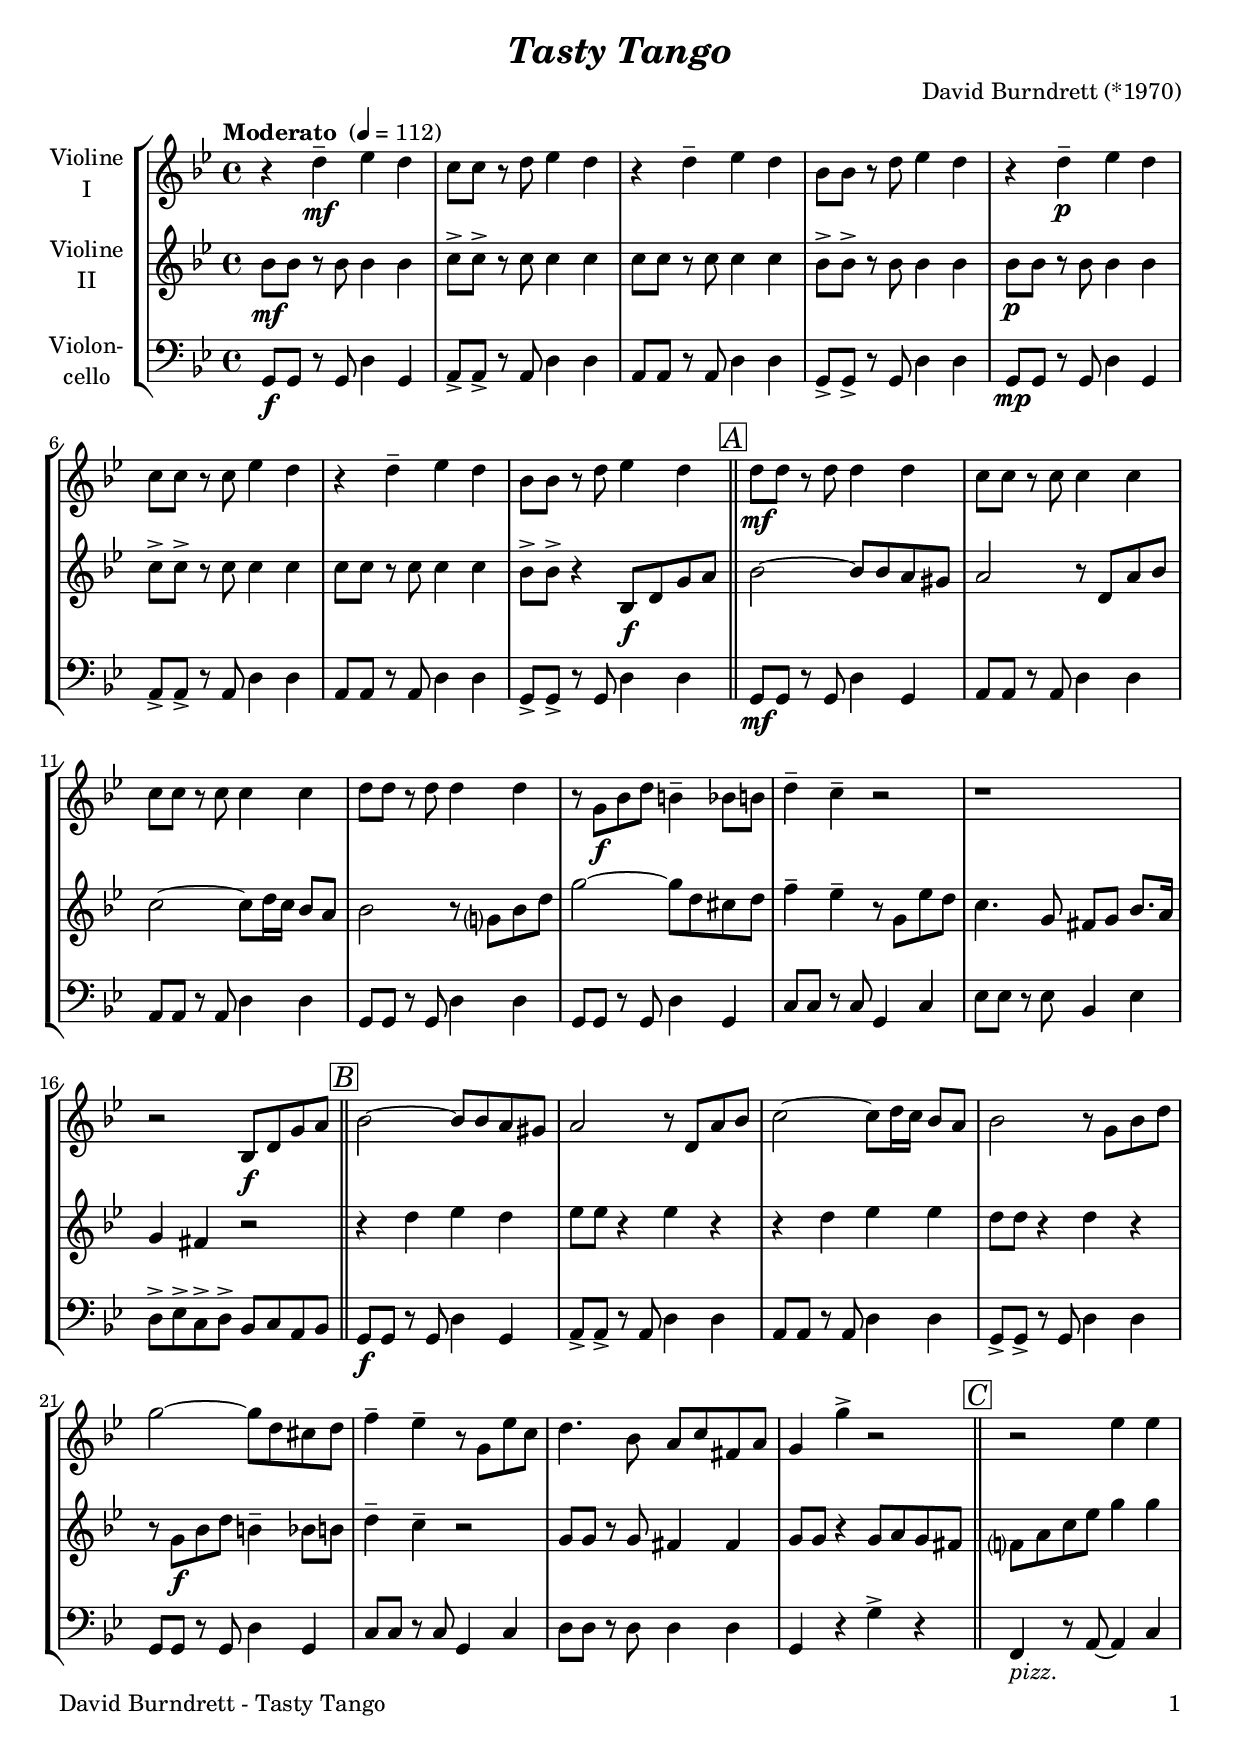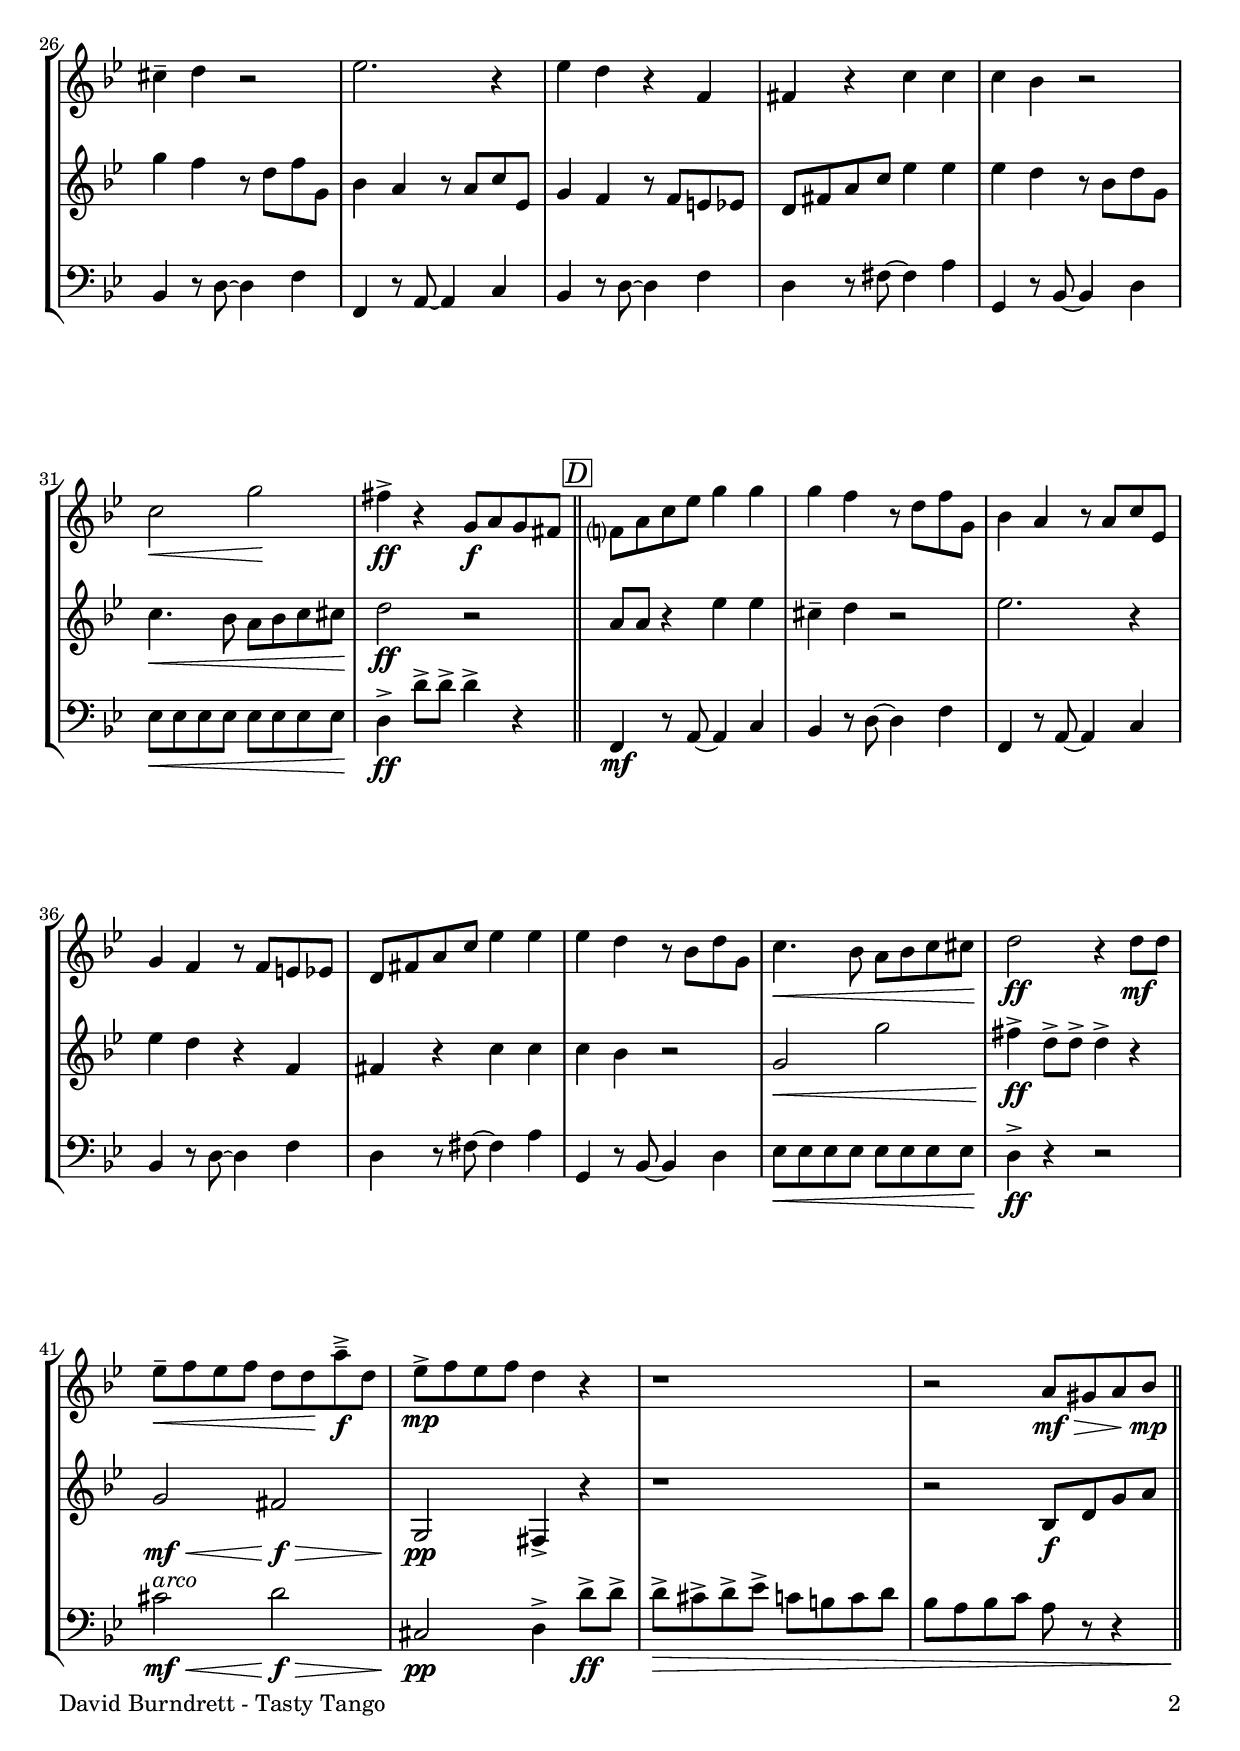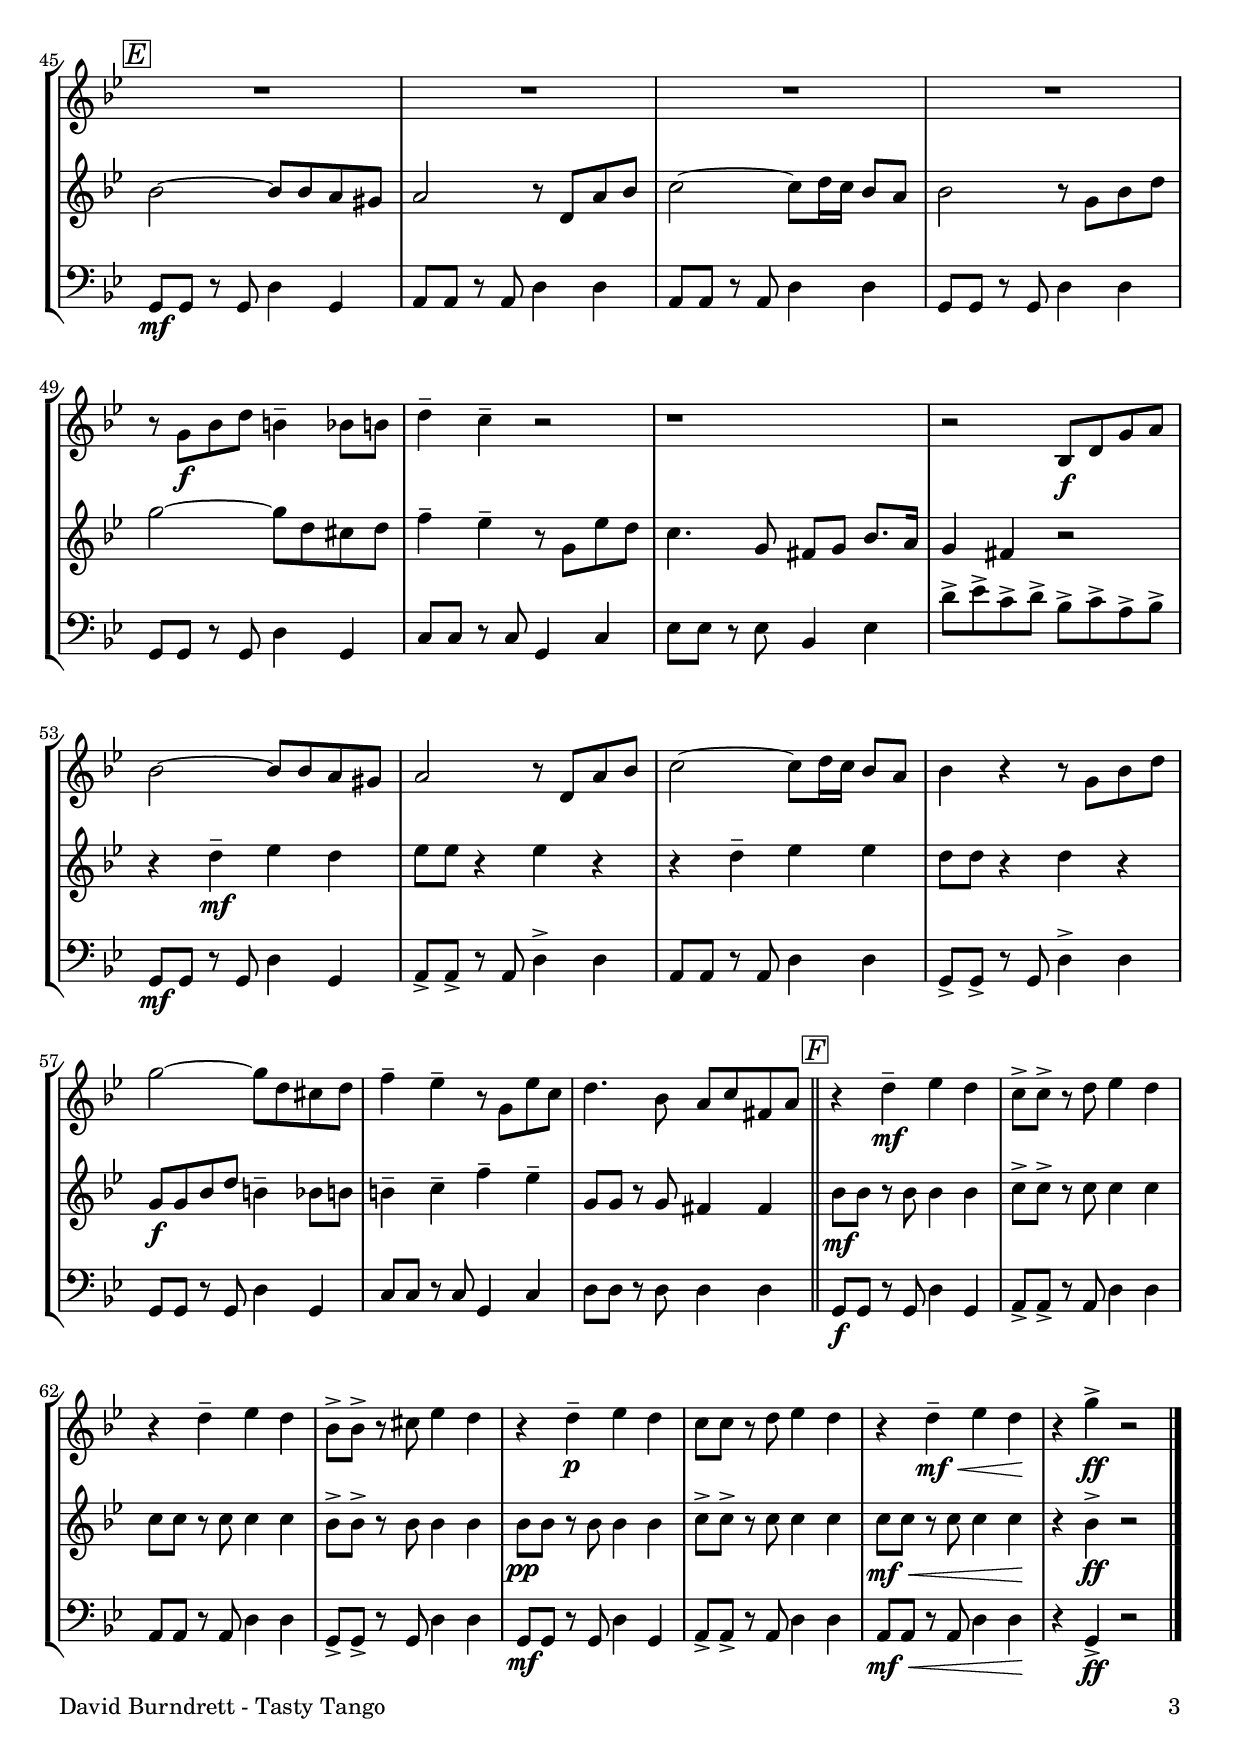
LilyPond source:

\version "2.20.2"
\include "deutsch.ly"

#(set-global-staff-size 20)

\header {
  title     = \markup \bold \italic "Tasty Tango"
  composer  = "David Burndrett (*1970)"
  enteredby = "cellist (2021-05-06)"
}

voiceconsts = {
 \key g \major
 \time 4/4
 \clef "treble"
% \numericTimeSignature
 \compressEmptyMeasures
 \tempo "Moderato " 4=112
}

mivl = "violin"
mivc = "cello"

boxa = { \bar "||" \mark \markup \box \italic "A" }
boxb = { \bar "||" \mark \markup \box \italic "B" }
boxc = { \bar "||" \mark \markup \box \italic "C" }
boxd = { \bar "||" \mark \markup \box \italic "D" }
boxe = { \bar "||" \mark \markup \box \italic "E" }
boxf = { \bar "||" \mark \markup \box \italic "F" }

arco = \markup \italic "arco"
pizz = \markup \italic "pizz."

va = \relative c'' {
  \voiceconsts

  r4 h--\mf c h
  a8 a r h c4 h
  r h-- c h
  g8 g r h c4 h

  r h--\p c h
  a8 a r a c4 h
  r h-- c h
  g8 g r h c4 h \boxa
  
  h8\mf h r h h4 h
  a8 a r a a4 a
  a8 a r a a4 a
  h8 h r h h4 h
  r8 e,\f g h gis4-- g8 gis

  h4-- a-- r2
  r1
  r2 g,8\f h e fis \boxb
  g2~ g8 g fis eis
  fis2 r8 h, fis' g
  a2~ a8 h16 a g8 fis

  g2 r8 e g h
  e2~ e8 h ais h
  d4-- c-- r8 e, c' a
  h4. g8 fis a dis, fis
  e4 e'-> r2 \boxc

  r c4 c
  ais-- h r2
  c2. r4
  c h r d,
  dis r a' a
  a g r2
  a2\< e'\!

  dis4->\ff r e,8\f fis e dis \boxd
  d? fis a c e4 e
  e d r8 h d e,
  g4 fis r8 fis a c,
  e4 d r8 d cis c

  h dis fis a c4 c
  c h r8 g h e,
  a4.\< g8 fis g a ais\!
  h2\ff r4 h8\mf h

  c--\< d c d h h\! fis'--->\f h,
  c->\mp d c d h4 r
  r1
  r2 fis8\mf\> eis fis g\!\mp \boxe

  R1*4
  r8 e\f g h gis4-- g8 gis
  h4-- a-- r2
  r1
  r2 g,8\f h e fis
  g2~ g8 g fis eis

  fis2 r8 h, fis' g
  a2~ a8 h16 a g8 fis
  g4 r r8 e g h
  e2~ e8 h ais h
  d4-- c-- r8 e, c' a

  h4. g8 fis a dis, fis \boxf
  r4 h--\mf c h
  a8-> a-> r h c4 h
  r h-- c h

  g8-> g-> r ais c4 h
  r h--\p c h
  a8 a r h c4 h
  r h--\mf\< c h\!
  r e->\ff r2 \bar "|."
}

vb = \relative c'' {
  \voiceconsts

  g8\mf g r g g4 g
  a8-> a-> r a a4 a
  a8 a r a a4 a
  g8-> g-> r g g4 g

  g8\p g r g g4 g
  a8-> a-> r a a4 a
  a8 a r a a4 a
  g8-> g-> r4 g,8\f h e fis \boxa

  g2~ g8 g fis eis
  fis2 r8 h, fis' g
  a2~ a8 h16 a g8 fis
  g2 r8 e? g h

  e2~ e8 h ais h
  d4-- c-- r8 e, c' h
  a4. e8 dis e g8. fis16
  e4 dis r2 \boxb

  r4 h' c h
  c8 c r4 c r
  r h c c
  h8 h r4 h r

  r8 e,\f g h gis4-- g8 gis
  h4-- a-- r2
  e8 e r e dis4 dis
  e8 e r4 e8 fis e dis \boxc

  d? fis a c e4 e
  e d r8 h d e,
  g4 fis r8 fis a c,
  e4 d r8 d cis c

  h dis fis a c4 c
  c h r8 g h e,
  a4.\< g8 fis g a ais\!
  h2\ff r \boxd

  fis8 fis r4 c' c
  ais-- h r2
  c2. r4
  c h r d,
  dis r a' a
  a g r2

  e\< e'
  dis4->\!\ff h8-> h-> h4-> r
  e,2\mf\< dis\!\f\>
  e,\!\pp dis4-> r
  r1

  r2 g8\f h e fis \boxe
  g2~ g8 g fis eis
  fis2 r8 h, fis' g
  a2~ a8 h16 a g8 fis
  g2 r8 e g h

  e2~ e8 h ais h
  d4-- c-- r8 e, c' h
  a4. e8 dis e g8. fis16
  e4 dis r2
  r4 h'--\mf c h

  c8 c r4 c r
  r h-- c c
  h8 h r4 h r
  e,8\f e g h gis4-- g8 gis
  gis4-- a-- d-- c--

  e,8 e r e dis4 dis \boxf
  g8\mf g r g g4 g
  a8-> a-> r a a4 a
  a8 a r a a4 a

  g8-> g-> r g g4 g
  g8\pp g r g g4 g
  a8-> a-> r a a4 a
  a8\mf\< a r a a4 a\!
  r g->\ff r2 \bar "|."
}

vc = \relative c, {
  \voiceconsts
  \clef "bass"
  
  e8\f e r e h'4 e,
  fis8-> fis-> r fis h4 h
  fis8 fis r fis h4 h
  e,8-> e-> r e h'4 h

  e,8\mp e r e h'4 e,
  fis8-> fis-> r fis h4 h
  fis8 fis r fis h4 h
  e,8-> e-> r e h'4 h \boxa

  e,8\mf e r e h'4 e,
  fis8 fis r fis h4 h
  fis8 fis r fis h4 h
  e,8 e r e h'4 h

  e,8 e r e h'4 e,
  a8 a r a e4 a
  c8 c r c g4 c
  h8-> c-> a-> h-> g a fis g \boxb

  e8\f e r e h'4 e,
  fis8-> fis-> r fis h4 h
  fis8 fis r fis h4 h
  e,8-> e-> r e h'4 h

  e,8 e r e h'4 e,
  a8 a r a e4 a
  h8 h r h h4 h
  e, r e'-> r \boxc

  d,_\pizz r8 fis~ fis4 a
  g r8 h~ h4 d
  d, r8 fis~ fis4 a
  g r8 h~ h4 d

  h r8 dis~ dis4 fis
  e, r8 g~ g4 h
  c8\< c c c c c c c\!
  h4->\ff h'8-> h-> h4-> r \boxd

  d,,4\mf r8 fis~ fis4 a
  g r8 h~ h4 d
  d, r8 fis~ fis4 a
  g r8 h~ h4 d
  h r8 dis~ dis4 fis

  e, r8 g~ g4 h
  c8\< c c c c c c c\!
  h4->\ff r r2
  ais'2^\arco\mf\< h\!\f\>
  ais,\!\pp h4-> h'8->\ff h->

  h->\> ais-> h-> c-> a gis a h
  g fis g a fis r r4 \boxe
  e,8\!\mf e r e h'4 e,
  fis8 fis r fis h4 h

  fis8 fis r fis h4 h
  e,8 e r e h'4 h
  e,8 e r e h'4 e,
  a8 a r a e4 a
  c8 c r c g4 c

  h'8-> c-> a-> h-> g-> a-> fis-> g->
  e,\mf e r e h'4 e,
  fis8-> fis-> r fis h4-> h
  fis8 fis r fis h4 h

  e,8-> e-> r e h'4-> h
  e,8 e r e h'4 e,
  a8 a r a e4 a
  h8 h r h h4 h \boxf

  e,8\f e r e h'4 e,
  fis8-> fis-> r fis h4 h
  fis8 fis r fis h4 h
  e,8-> e-> r e h'4 h

  e,8\mf e r e h'4 e,
  fis8-> fis-> r fis h4 h
  fis8\mf\< fis r fis h4 h\!
  r e,->\ff r2 \bar "|."
}


music = \new StaffGroup <<
      \new Staff {
        \set Staff.midiInstrument = \mivl
        \set Staff.instrumentName = \markup \center-column { "Violine" "I" }
        \transpose g b { \va }
      }

      \new Staff {
        \set Staff.midiInstrument = \mivl
        \set Staff.instrumentName = \markup \center-column { "Violine" "II" }
        \transpose g b { \vb }
      }
      
      \new Staff {
        \set Staff.midiInstrument = \mivc
        \set Staff.instrumentName = \markup \center-column { "Violon-" "cello" }
        \transpose g b { \vc }
      }
>>

\book {
   \paper {
    print-page-number = ##t
    print-first-page-number = ##t
    ragged-last-bottom = ##f
    oddHeaderMarkup = \markup \null
    evenHeaderMarkup = \markup \null
    oddFooterMarkup = \markup {
      \fill-line {
        \on-the-fly #print-page-number-check-first
        "David Burndrett - Tasty Tango" \fromproperty #'page:page-number-string
      }
    }
    evenFooterMarkup = \oddFooterMarkup
  } \score {
    \music
    \layout {}
  }

  \score {
    \unfoldRepeats \music

    \midi {
      \context {
        \Score
      }
    }
  }
}